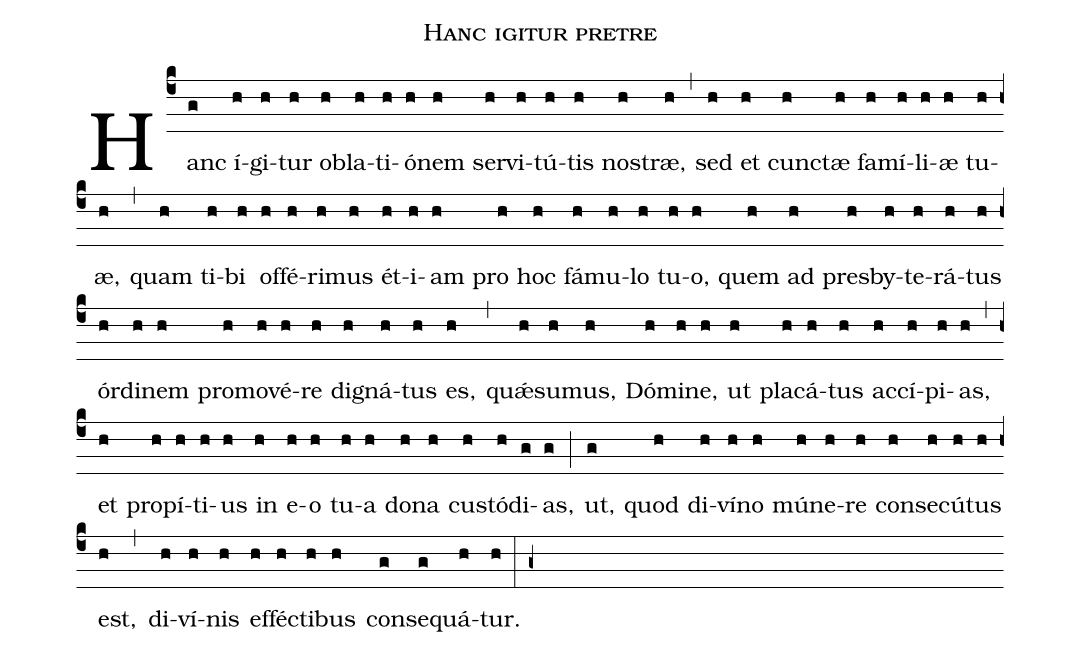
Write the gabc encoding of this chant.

name: Hanc igitur pretre;
%%
(c4)
Hanc(g) í(h)gi(h)tur(h) ob(h)la(h)ti(h)ó(h)nem(h) ser(h)vi(h)tú(h)tis(h) nos(h)træ,(h) (,)
sed(h) et(h) cunc(h)tæ(h) fa(h)mí(h)li(h)æ(h) tu(h)æ,(h) (,)
quam(h) ti(h)bi(h) of(h)fé(h)ri(h)mus(h) ét(h)i(h)am(h) pro(h) hoc(h) fá(h)mu(h)lo(h) tu(h)o,(h)
quem(h) ad(h) pres(h)by(h)te(h)rá(h)tus(h) ór(h)di(h)nem(h) pro(h)mo(h)vé(h)re(h) di(h)gná(h)tus(h) es,(h) (,)
quǽ(h)su(h)mus,(h) Dó(h)mi(h)ne,(h) ut(h) pla(h)cá(h)tus(h) ac(h)cí(h)pi(h)as,(h) (,)
et(h) pro(h)pí(h)ti(h)us(h) in(h) e(h)o(h) tu(h)a(h) do(h)na(h) cus(h)tó(h)di(g)as,(g) (;)
ut,(g) quod(h) di(h)ví(h)no(h) mú(h)ne(h)re(h) con(h)se(h)cú(h)tus(h) est,(h) (,)
di(h)ví(h)nis(h) ef(h)féc(h)ti(h)bus(h) con(g)se(g)quá(h)tur.(h) (:) (g+)
